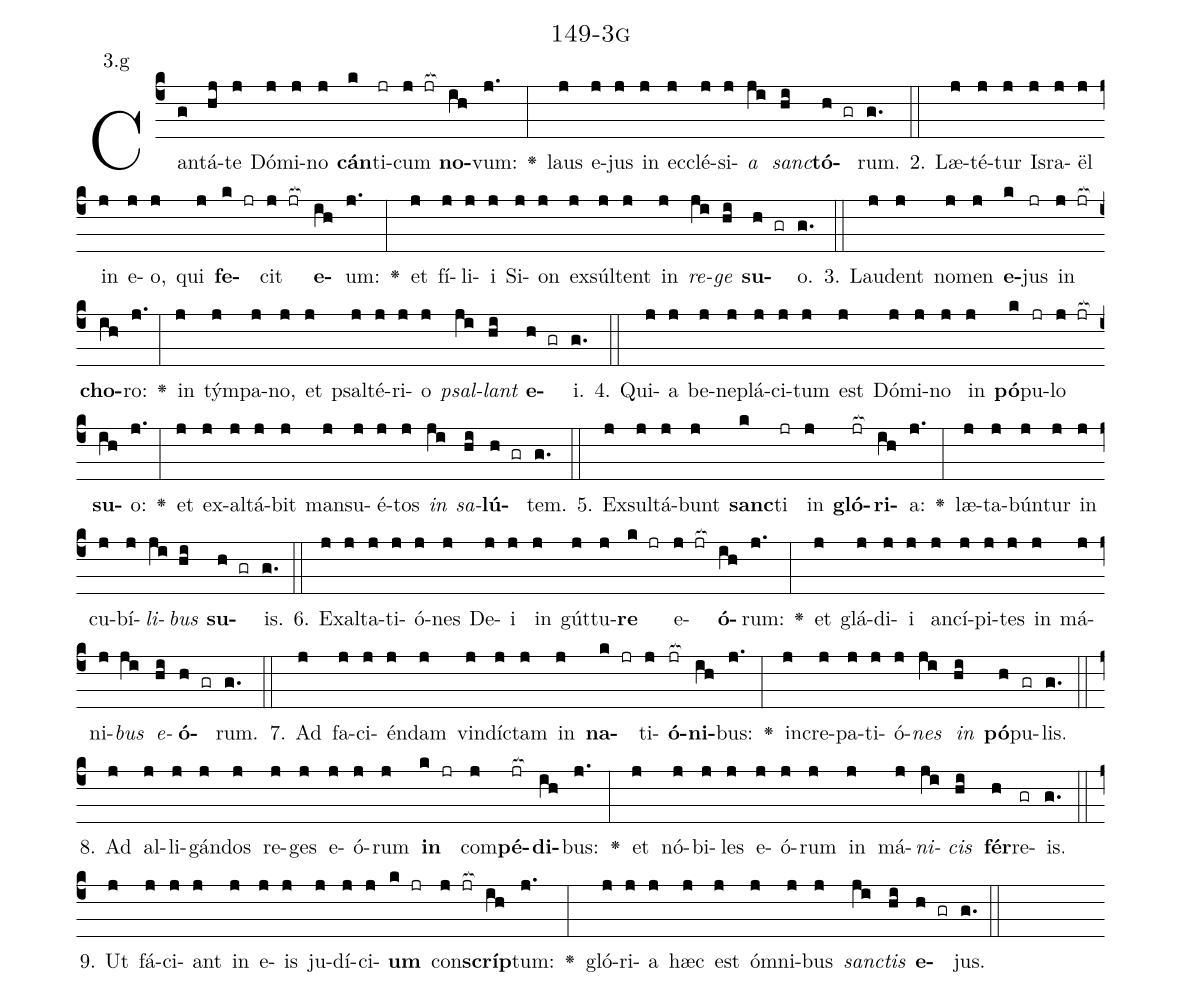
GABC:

name: 149-3g;
annotation: 3.g;
%%
(c4)Can(g)tá(hj)te(j) Dó(j)mi(j)no(j) <b>cán</b>(k)ti(jr)cum(j jr[ocb:1{]) <b>no</b>(ih[ocb:0}])vum:(j.) <v>\greheightstar</v>(:) laus(j) e(j)jus(j) in(j) ec(j)clé(j)si(j)<i>a</i>(ji) <i>sanc</i>(hi)<b>tó</b>(h gr)rum.(g.) (::)
2. Læ(j)té(j)tur(j) Is(j)ra(j)ël(j) in(j) e(j)o,(j) qui(j) <b>fe</b>(k jr)cit(j jr[ocb:1{]) <b>e</b>(ih[ocb:0}])um:(j.) <v>\greheightstar</v>(:) et(j) fí(j)li(j)i(j) Si(j)on(j) ex(j)súl(j)tent(j) in(j) <i>re</i>(ji)<i>ge</i>(hi) <b>su</b>(h gr)o.(g.) (::)
3. Lau(j)dent(j) no(j)men(j) <b>e</b>(k)jus(jr) in(j jr[ocb:1{]) <b>cho</b>(ih[ocb:0}])ro:(j.) <v>\greheightstar</v>(:) in(j) tým(j)pa(j)no,(j) et(j) psal(j)té(j)ri(j)o(j) <i>psal</i>(ji)<i>lant</i>(hi) <b>e</b>(h gr)i.(g.) (::)
4. Qui(j)a(j) be(j)ne(j)plá(j)ci(j)tum(j) est(j) Dó(j)mi(j)no(j) in(j) <b>pó</b>(k)pu(jr)lo(j jr[ocb:1{]) <b>su</b>(ih[ocb:0}])o:(j.) <v>\greheightstar</v>(:) et(j) ex(j)al(j)tá(j)bit(j) man(j)su(j)é(j)tos(j) <i>in</i>(ji) <i>sa</i>(hi)<b>lú</b>(h gr)tem.(g.) (::)
5. Ex(j)sul(j)tá(j)bunt(j) <b>sanc</b>(k)ti(jr) in(j) <b>gló</b>(jr[ocb:1{])<b>ri</b>(ih[ocb:0}])a:(j.) <v>\greheightstar</v>(:) læ(j)ta(j)bún(j)tur(j) in(j) cu(j)bí(j)<i>li</i>(ji)<i>bus</i>(hi) <b>su</b>(h gr)is.(g.) (::)
6. Ex(j)al(j)ta(j)ti(j)ó(j)nes(j) De(j)i(j) in(j) gút(j)tu(j)<b>re</b>(k jr) e(j jr[ocb:1{])<b>ó</b>(ih[ocb:0}])rum:(j.) <v>\greheightstar</v>(:) et(j) glá(j)di(j)i(j) an(j)cí(j)pi(j)tes(j) in(j) má(j)ni(j)<i>bus</i>(ji) <i>e</i>(hi)<b>ó</b>(h gr)rum.(g.) (::)
7. Ad(j) fa(j)ci(j)én(j)dam(j) vin(j)díc(j)tam(j) in(j) <b>na</b>(k jr)ti(j)<b>ó</b>(jr[ocb:1{])<b>ni</b>(ih[ocb:0}])bus:(j.) <v>\greheightstar</v>(:) in(j)cre(j)pa(j)ti(j)ó(j)<i>nes</i>(ji) <i>in</i>(hi) <b>pó</b>(h)pu(gr)lis.(g.) (::)
8. Ad(j) al(j)li(j)gán(j)dos(j) re(j)ges(j) e(j)ó(j)rum(j) <b>in</b>(k jr) com(j)<b>pé</b>(jr[ocb:1{])<b>di</b>(ih[ocb:0}])bus:(j.) <v>\greheightstar</v>(:) et(j) nó(j)bi(j)les(j) e(j)ó(j)rum(j) in(j) má(j)<i>ni</i>(ji)<i>cis</i>(hi) <b>fér</b>(h)re(gr)is.(g.) (::)
9. Ut(j) fá(j)ci(j)ant(j) in(j) e(j)is(j) ju(j)dí(j)ci(j)<b>um</b>(k jr) con(j jr[ocb:1{])<b>scríp</b>(ih[ocb:0}])tum:(j.) <v>\greheightstar</v>(:) gló(j)ri(j)a(j) hæc(j) est(j) óm(j)ni(j)bus(j) <i>sanc</i>(ji)<i>tis</i>(hi) <b>e</b>(h gr)jus.(g.) (::)
